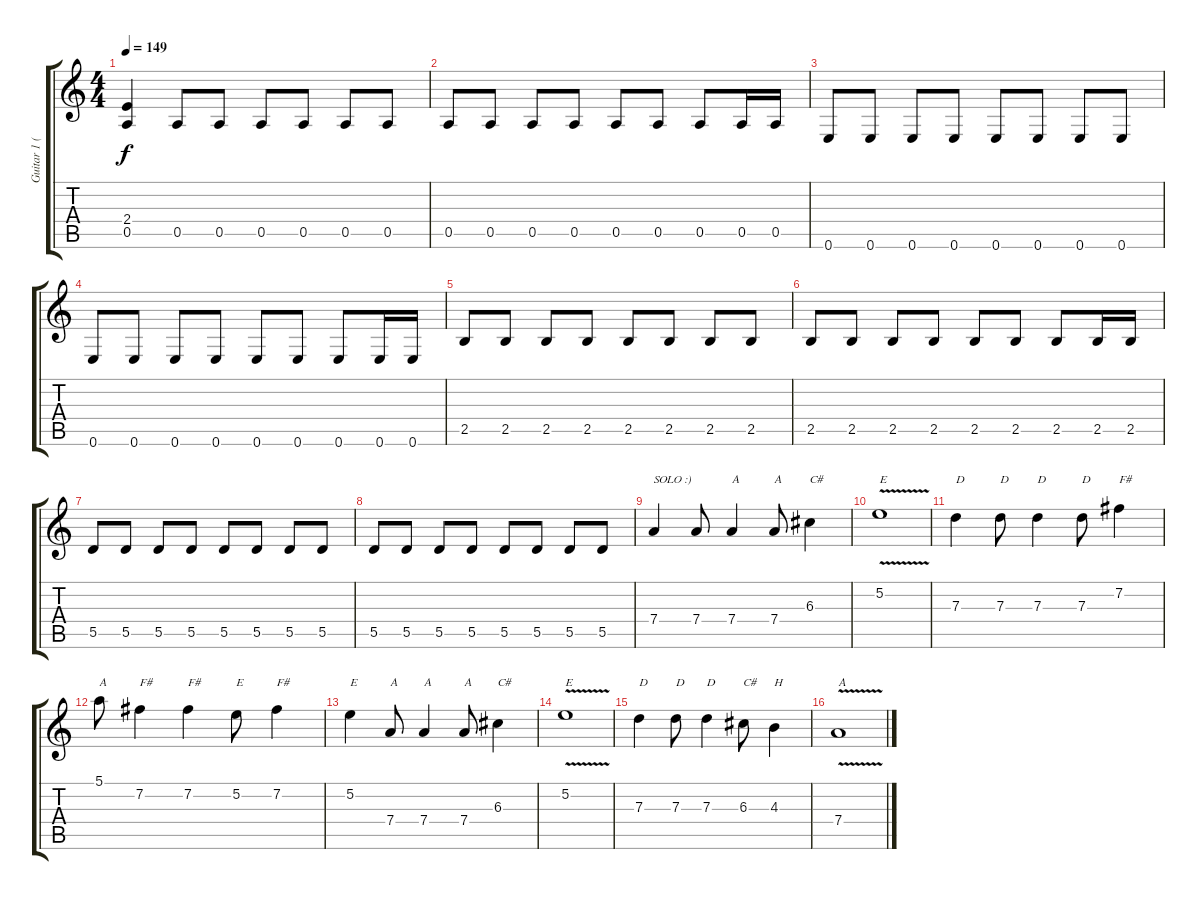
\track ("Guitar 1 (Saboter)" "Guitar 1 (") {instrument overdrivenguitar}
\staff {score tabs}
\tuning (E4 B3 G3 D3 A2 E2) {hide}
\ts (4 4)
\tempo 149
\clef g2
\ks c
(2.4 0.5).4{dy f} 0.5.8 0.5.8 0.5.8 0.5.8 0.5.8 0.5.8 |
0.5.8 0.5.8 0.5.8 0.5.8 0.5.8 0.5.8 0.5.8 0.5.16 0.5.16 |
0.6.8 0.6.8 0.6.8 0.6.8 0.6.8 0.6.8 0.6.8 0.6.8 |
0.6.8 0.6.8 0.6.8 0.6.8 0.6.8 0.6.8 0.6.8 0.6.16 0.6.16 |
2.5.8 2.5.8 2.5.8 2.5.8 2.5.8 2.5.8 2.5.8 2.5.8 |
2.5.8 2.5.8 2.5.8 2.5.8 2.5.8 2.5.8 2.5.8 2.5.16 2.5.16 |
5.5.8 5.5.8 5.5.8 5.5.8 5.5.8 5.5.8 5.5.8 5.5.8 |
5.5.8 5.5.8 5.5.8 5.5.8 5.5.8 5.5.8 5.5.8 5.5.8 |
7.4.4{txt "SOLO :)" instrument overdrivenguitar} 7.4.8 7.4.4{txt "A"} 7.4.8{txt "A"} 6.3.4{txt "C#"} |
5.2{v}.1{txt "E"} |
7.3.4{txt "D"} 7.3.8{txt "D"} 7.3.4{txt "D"} 7.3.8{txt "D"} 7.2.4{txt "F#"} |
5.1.8{txt "A"} 7.2.4{txt "F#"} 7.2.4{txt "F#"} 5.2.8{txt "E"} 7.2.4{txt "F#"} |
5.2.4{txt "E"} 7.4.8{txt "A"} 7.4.4{txt "A"} 7.4.8{txt "A"} 6.3.4{txt "C#"} |
5.2{v}.1{txt "E"} |
7.3.4{txt "D"} 7.3.8{txt "D"} 7.3.4{txt "D"} 6.3.8{txt "C#"} 4.3.4{txt "H"} |
7.4{v}.1{txt "A"}
